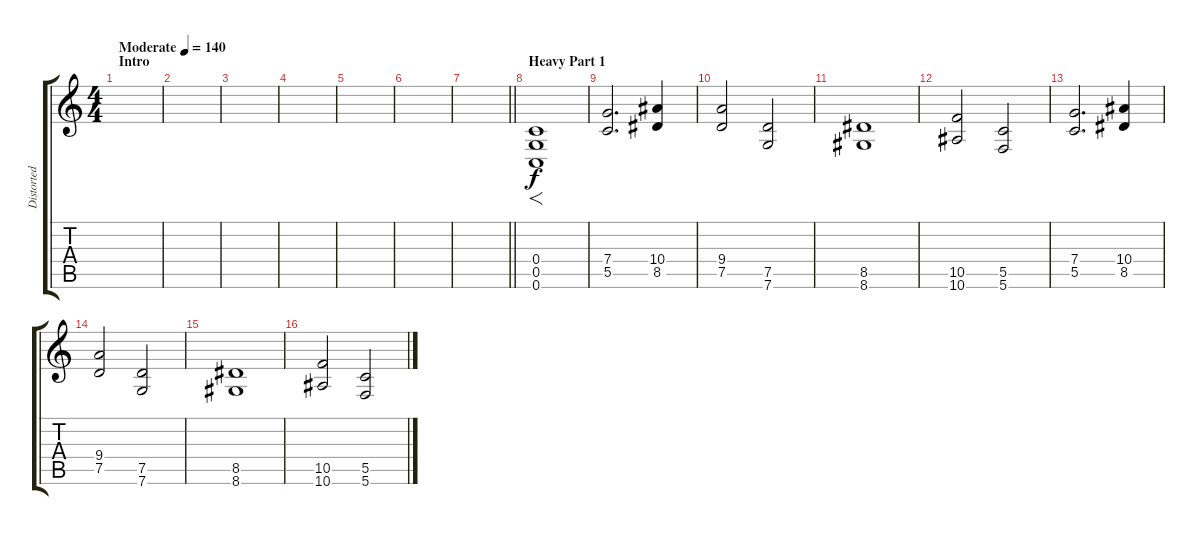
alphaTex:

\track ("Distorted" "Distorted") {instrument distortionguitar}
\staff {score tabs}
\tuning (D4 A3 F3 C3 G2 C2) {hide}
\ts (4 4)
\section ("" "Intro")
\tempo (140 "Moderate")
\clef g2
\ks c
|
|
|
|
|
|
\barLineRight lightlight
|
\section ("" "Heavy Part 1")
(0.4 0.5 0.6).1{f} |
(7.4 5.5).2{d} (10.4 8.5).4 |
(9.4 7.5).2 (7.5 7.6).2 |
(8.5 8.6).1 |
(10.5 10.6).2 (5.5 5.6).2 |
(7.4 5.5).2{d} (10.4 8.5).4 |
(9.4 7.5).2 (7.5 7.6).2 |
(8.5 8.6).1 |
(10.5 10.6).2 (5.5 5.6).2
